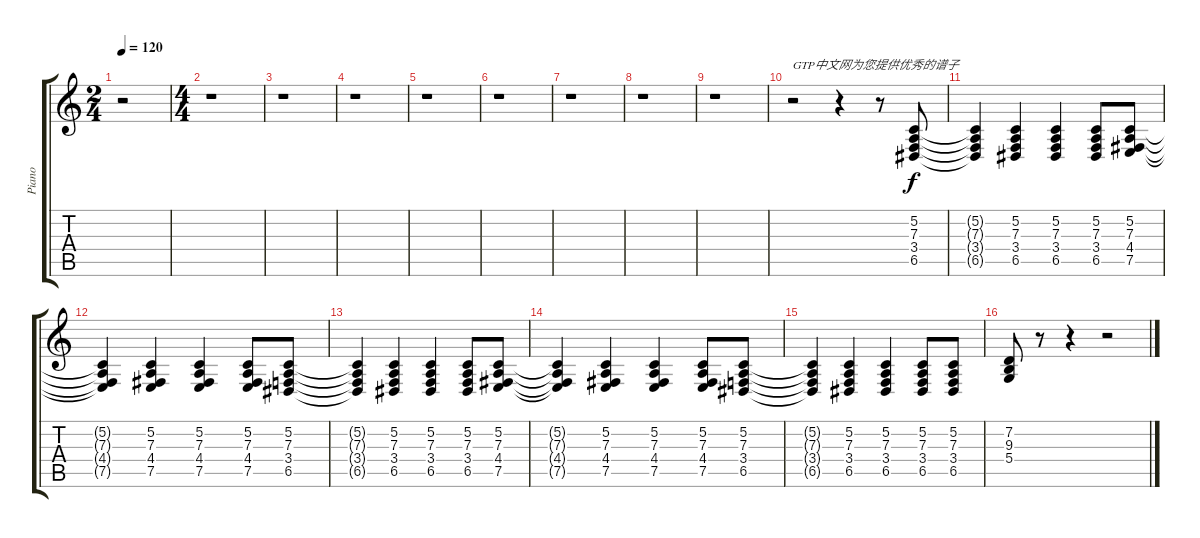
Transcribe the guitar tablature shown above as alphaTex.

\track ("Piano" "Piano") {instrument acousticgrandpiano}
\staff {score tabs}
\tuning (E4 G3 D3 D3 A2 E2) {hide}
\ts (2 4)
\tempo 120
\clef g2
\ks c
r.2{dy f instrument acousticgrandpiano} |
\ts (4 4)
r.1 |
r.1 |
r.1 |
r.1 |
r.1 |
r.1 |
r.1 |
r.1 |
r.2{txt "GTP中文网为您提供优秀的谱子"} r.4 r.8 (5.2 7.3 3.4 6.5).8 |
(5.2{t} 7.3{t} 3.4{t} 6.5{t}).4 (5.2 7.3 3.4 6.5).4 (5.2 7.3 3.4 6.5).4 (5.2 7.3 3.4 6.5).8 (5.2 7.3 4.4 7.5).8 |
(5.2{t} 7.3{t} 4.4{t} 7.5{t}).4 (5.2 7.3 4.4 7.5).4 (5.2 7.3 4.4 7.5).4 (5.2 7.3 4.4 7.5).8 (5.2 7.3 3.4 6.5).8 |
(5.2{t} 7.3{t} 3.4{t} 6.5{t}).4 (5.2 7.3 3.4 6.5).4 (5.2 7.3 3.4 6.5).4 (5.2 7.3 3.4 6.5).8 (5.2 7.3 4.4 7.5).8 |
(5.2{t} 7.3{t} 4.4{t} 7.5{t}).4 (5.2 7.3 4.4 7.5).4 (5.2 7.3 4.4 7.5).4 (5.2 7.3 4.4 7.5).8 (5.2 7.3 3.4 6.5).8 |
(5.2{t} 7.3{t} 3.4{t} 6.5{t}).4 (5.2 7.3 3.4 6.5).4 (5.2 7.3 3.4 6.5).4 (5.2 7.3 3.4 6.5).8 (5.2 7.3 3.4 6.5).8 |
(7.2 9.3 5.4).8 r.8 r.4 r.2
